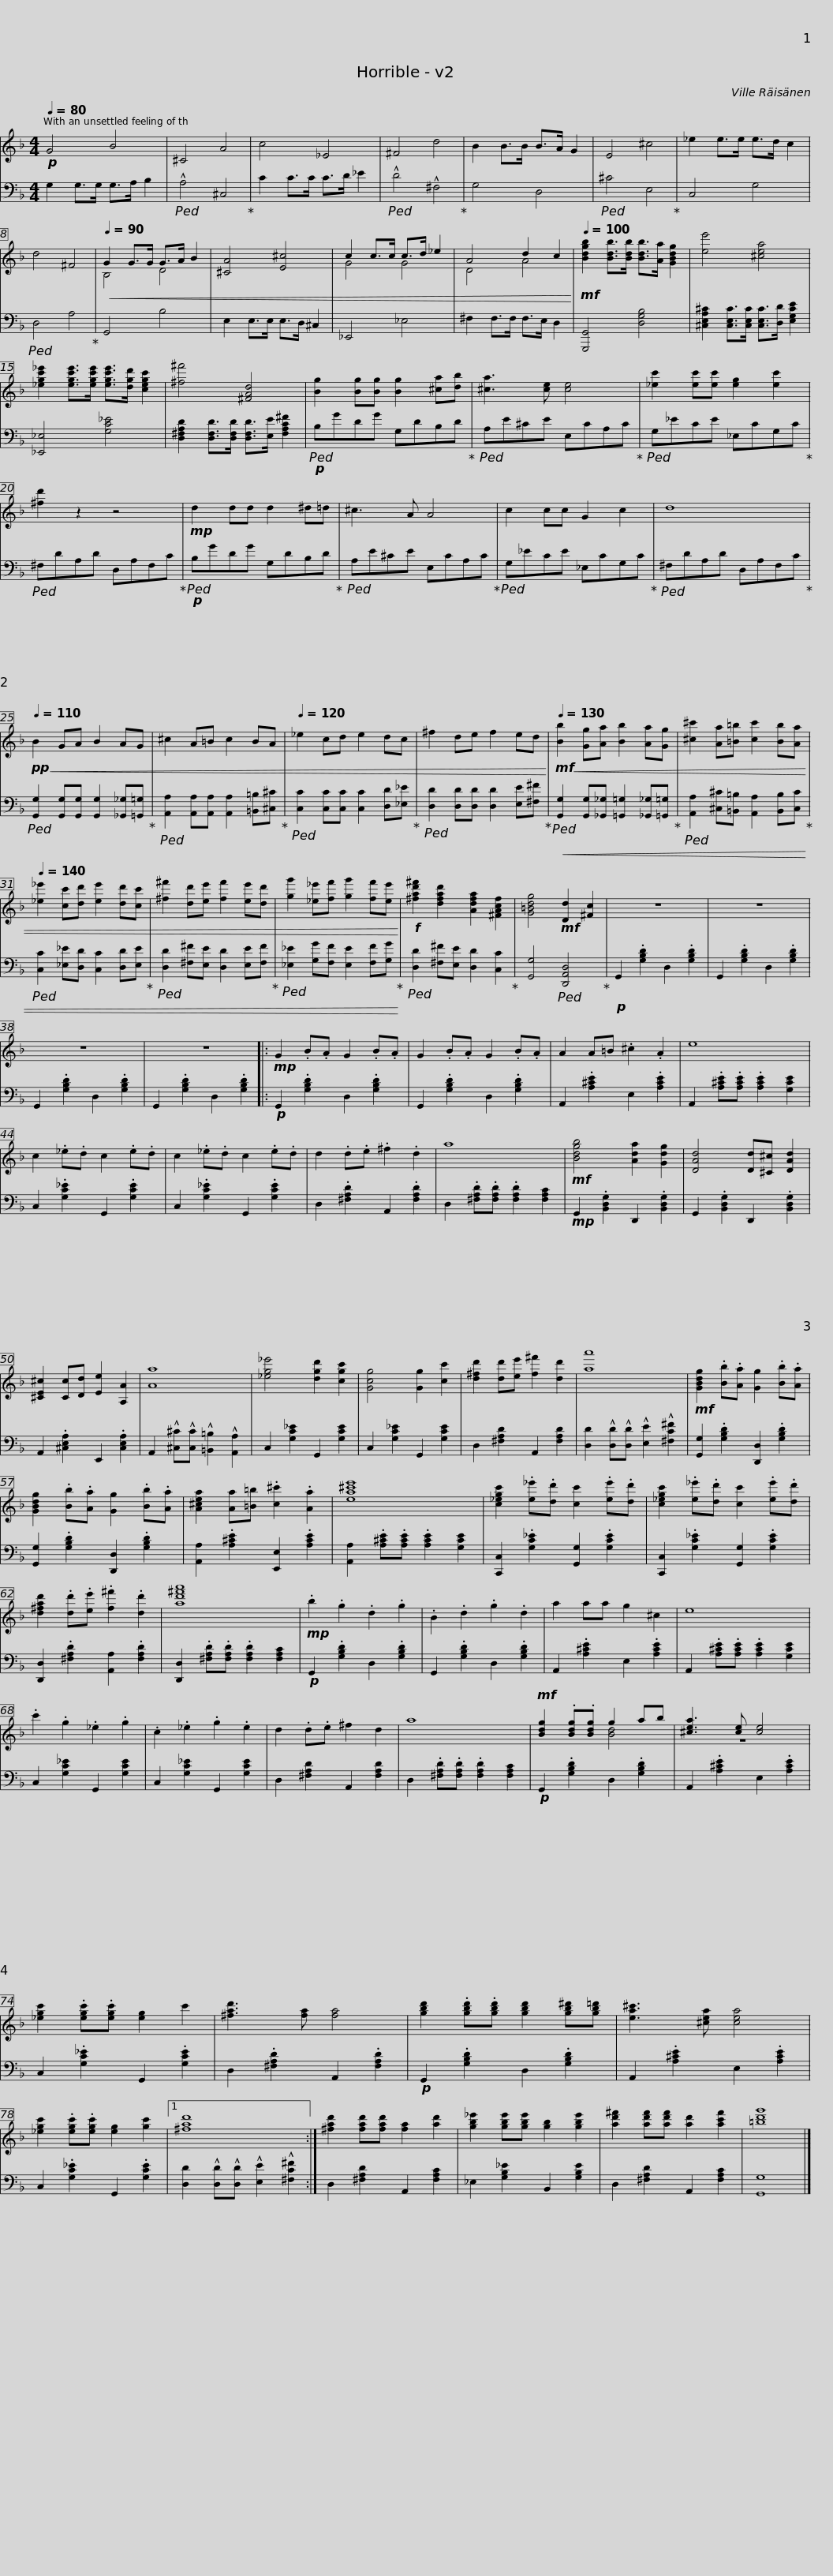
X:1
%%score { ( 1 3 ) | 2 }
L:1/8
Q:1/4=80
M:4/4
I:linebreak $
K:F
V:1 treble
V:3 treble
V:2 bass
V:1
!p! G4 B4 | ^C4 A4 | c4 _E4 | ^F4 d4 | B2 B>B B>A G2 | %5
 E4 ^c4 | _e2 e>e e>d c2 |$ d4 ^F4 |[Q:1/4=90]!<(! G2 G>G G>A B2 | [^CA]4 [E^c]4 | %10
 c2 c>c c>d _e2 | A4 d2 c2!<)! |[Q:1/4=100]!mf! [Bdgb]2 [Bdb]>[Bdb] [Bdb]>[Aa] [GBdg]2 |$ [ee']4 [^cea]4 | [_egc'_e']2 [egc'e']>[egc'e'] [egc'e']>[dgd'] [cegc']2 | %15
 [^f^f']4 [^FAd]4 | [Bg]2 [Bg][Bg] [Bg]2 [^ca][db] |$ [^ca]3 [ce] [ce]4 | [_ec']2 [ec'][ec'] [eg]2 [ec']2 | [^fd']2 z2 z4 | %20
!mp! d2 dd d2 ^d=d |$ ^c3 A A4 | c2 cc G2 c2 | d8 |[Q:1/4=110]!pp!!<(! B2 GA B2 AG | %25
 ^c2 A=B c2 BA |$[Q:1/4=120] _e2 cd e2 dc | ^f2 de f2 ed!<)! |[Q:1/4=130]!mf!!<(! [Bb]2 [Gg][Aa] [Bb]2 [Aa][Gg] | [^c^c']2 [Aa][=B=b] [cc']2 [Bb][Aa] |$ %30
[Q:1/4=140] [_e_e']2 [cc'][dd'] [ee']2 [dd'][cc'] | [^f^f']2 [dd'][ee'] [ff']2 [ee'][dd'] | [gg']2 [_e_e'][ff'] [gg']2 [ff'][ee']!<)! |!f! [^fad'^f']2 [dfad']2 [Adfa]2 [^FAcf]2 | [G=Bdg]4!mf! [Dd]2 [^Fc]2 |$ %35
 z8 | z8 | z8 | z8 |:!mp! G2 .B.A G2 .B.A | %40
 G2 .B.A G2 .B.A | A2 A=B .^c2 .A2 |$ e8 | c2 ._e.d c2 .e.d | c2 ._e.d c2 .e.d | %45
 d2 .d.e .^f2 .d2 | a8 |!mf! [Bdgb]4 [Ada]2 [Gdg]2 |$ [DAd]4 [Dd][^C^c] [DAd]2 | [^CE^c]2 [Cc][Dd] [Ee]2 [A,A]2 | %50
 [Aa]8 | [_eg_e']4 [dgd']2 [cgc']2 | [Gcg]4 [Gg]2 [cc']2 | [d^fd']2 [dd'][ee'] [f^f']2 [dd']2 |$ [aa']8 | %55
!mf! [GBdg]2 .[Bb].[Aa] [Gg]2 .[Bb].[Aa] | [GBdg]2 .[Bb].[Aa] [Gg]2 .[Bb].[Aa] | [A^cea]2 [Aa][=B=b] .[c^c']2 .[Aa]2 | [ea^c'e']8 |$ [c_egc']2 .[e_e'].[dd'] [cc']2 .[ee'].[dd'] | %60
 [c_egc']2 .[e_e'].[dd'] [cc']2 .[ee'].[dd'] | [d^fad']2 .[dd'].[ee'] .[f^f']2 .[dd']2 | [ad'^f'a']8 |!mp! .b2 .g2 .d2 .g2 | .B2 .d2 .g2 .d2 |$ %65
 a2 aa g2 ^c2 | e8 | .c'2 .g2 ._e2 .g2 | .c2 ._e2 .g2 .e2 | d2 .d.e ^f2 d2 | %70
 a8 |$!mf! [Bdg]2 .[Bdg].[Bdg] g2 ab | [^cea]3 [ce] [ce]4 | [_egc']2 .[egc'].[egc'] [eg]2 c'2 | [^fad']3 [fa] [fa]4 | %75
 [gbd']2 .[gbd'].[gbd'] [gbd']2 [gb^d'][gb=d'] | [ea^c']3 [^cea] [cea]4 |$ [_egc']2 .[egc'].[egc'] [eg]2 [gc']2 |1 [^fad']8 :| [^fad']2 [fad'][fad'] [fa]2 [ad']2 | %80
 [gb_e']2 [gbe'][gbe'] [gb]2 [gbe']2 | [ad'^f']2 [ad'f'][ad'f'] [ad']2 [ac'f']2 | [=bd'g']8 |] %83
V:2
 G,2 G,>G, G,>A, B,2 |!ped! !^!A,4 ^C,4!ped-up! | C2 C>C C>D _E2 |!ped! !^!D4 !^!^F,4!ped-up! | G,4 D,4 | %5
!ped! ^C4 E,4!ped-up! | C,4 G,4 |$!ped! D,4 A,4!ped-up! | G,,4 B,4 | E,2 E,>E, E,>D, ^C,2 | %10
 _E,,4 _E,4 | ^F,2 F,>F, F,>E, D,2 | [G,,,G,,]4 [D,G,B,]4 |$ [^C,E,A,^C]2 [C,E,C]>[C,E,C] [C,E,C]>[D,D] [E,G,CE]2 | [_E,,_E,]4 [G,C_E]4 | %15
 [D,^F,A,D]2 [D,F,D]>[D,F,D] [D,F,D]>[E,E] [F,A,C^F]2 |!p!!ped! B,GDG G,DB,D!ped-up! |$!ped! A,E^CE E,CA,C!ped-up! |!ped! G,_ECE _E,CG,C!ped-up! |!ped! ^F,DA,D D,A,F,C!ped-up! | %20
!p!!ped! B,GDG G,DB,D!ped-up! |$!ped! A,E^CE E,CA,C!ped-up! |!ped! G,_ECE _E,CG,C!ped-up! |!ped! ^F,DA,D D,A,F,C!ped-up! |!ped! [G,,G,]2 [G,,G,][G,,G,] [G,,G,]2 [_G,,_G,][=G,,=G,]!ped-up! | %25
!ped! [A,,A,]2 [A,,A,][A,,A,] [A,,A,]2 [=B,,=B,][^C,^C]!ped-up! |$!ped! [C,C]2 [C,C][C,C] [C,C]2 [D,D][_E,_E]!ped-up! |!ped! [D,D]2 [D,D][D,D] [D,D]2 [E,E][^F,^F]!ped-up! |!ped!!<(! [G,,G,]2 [G,,G,][_G,,_G,] [=G,,=G,]2 [_G,,_G,][=G,,=G,]!ped-up! |!ped! [A,,A,]2 [^C,^C][=B,,=B,] [A,,A,]2 [B,,B,][C,C]!ped-up! |$ %30
!ped! [C,C]2 [_E,_E][D,D] [C,C]2 [D,D][E,E]!ped-up! |!ped! [D,D]2 [^F,^F][E,E] [D,D]2 [E,E][F,F]!ped-up! |!ped! [_E,_E]2 [G,G][F,F] [E,E]2 [F,F][G,G]!<)!!ped-up! |!ped! [D,D]2 [^F,^F][E,E] [D,D]2 [C,C]2!ped-up! | [G,,G,]4!ped! [D,,A,,D,]4!ped-up! |$ %35
!p! G,,2 .[G,B,D]2 D,2 .[G,B,D]2 | G,,2 .[G,B,D]2 D,2 .[G,B,D]2 | G,,2 .[G,B,D]2 D,2 .[G,B,D]2 | G,,2 .[G,B,D]2 D,2 .[G,B,D]2 |:!p! G,,2 .[G,B,D]2 D,2 .[G,B,D]2 | %40
 G,,2 .[G,B,D]2 D,2 .[G,B,D]2 | A,,2 .[A,^CE]2 E,2 .[A,CE]2 |$ A,,2 .[A,^CE].[A,CE] .[A,CE]2 [G,CE]2 | C,2 .[G,C_E]2 G,,2 .[G,CE]2 | C,2 .[G,C_E]2 G,,2 .[G,CE]2 | %45
 D,2 .[^F,A,D]2 A,,2 .[F,A,D]2 | D,2 .[^F,A,D].[F,A,D] .[F,A,D]2 [F,A,C]2 |!mp! G,,2 .[B,,D,G,]2 D,,2 .[B,,D,G,]2 |$ G,,2 .[B,,D,G,]2 D,,2 .[B,,D,G,]2 | A,,2 .[^C,E,A,]2 E,,2 .[C,E,A,]2 | %50
 A,,2 !^![^C,^C]!^![C,C] !^![=B,,=B,]2 !^![A,,A,]2 | C,2 [G,C_E]2 G,,2 [G,CE]2 | C,2 [G,C_E]2 G,,2 [G,CE]2 | D,2 [^F,A,D]2 A,,2 [F,A,D]2 |$ [D,D]2 !^![D,D]!^![D,D] !^![E,E]2 !^![^F,C^F]2 | %55
 [G,,G,]2 .[G,B,D]2 [D,,D,]2 .[G,B,D]2 | [G,,G,]2 .[G,B,D]2 [D,,D,]2 .[G,B,D]2 | [A,,A,]2 .[A,^CE]2 [E,,E,]2 .[A,CE]2 | [A,,A,]2 .[A,^CE].[A,CE] .[A,CE]2 [G,CE]2 |$ [C,,C,]2 .[G,C_E]2 [G,,G,]2 .[G,CE]2 | %60
 [C,,C,]2 .[G,C_E]2 [G,,G,]2 .[G,CE]2 | [D,,D,]2 .[^F,A,D]2 [A,,A,]2 .[F,A,D]2 | [D,,D,]2 .[^F,A,D].[F,A,D] .[F,A,D]2 [F,A,C]2 |!p! G,,2 .[G,B,D]2 D,2 .[G,B,D]2 | G,,2 .[G,B,D]2 D,2 .[G,B,D]2 |$ %65
 A,,2 .[A,^CE]2 E,2 .[A,CE]2 | A,,2 .[A,^CE].[A,CE] .[A,CE]2 [G,CE]2 | C,2 [G,C_E]2 G,,2 [G,CE]2 | C,2 [G,C_E]2 G,,2 [G,CE]2 | D,2 [^F,A,D]2 A,,2 [F,A,D]2 | %70
 D,2 .[^F,A,D].[F,A,D] .[F,A,D]2 [F,A,C]2 |$!p! G,,2 .[G,B,D]2 D,2 .[G,B,D]2 | A,,2 .[A,^CE]2 E,2 .[A,CE]2 | C,2 .[G,C_E]2 G,,2 .[G,CE]2 | D,2 .[^F,A,D]2 A,,2 .[F,A,D]2 | %75
!p! G,,2 .[G,B,D]2 D,2 .[G,B,D]2 | A,,2 .[A,^CE]2 E,2 .[A,CE]2 |$ C,2 .[G,C_E]2 G,,2 .[G,CE]2 |1 [D,D]2 !^![D,D]!^![D,D] !^![E,E]2 !^![^F,C^F]2 :| D,2 [^F,A,D]2 A,,2 [F,A,C]2 | %80
 _E,2 [G,B,_E]2 B,,2 [G,B,E]2 | D,2 [^F,A,D]2 A,,2 [F,A,C]2 | [G,,G,]8 |] %83
V:3
 x8 | x8 | x8 | x8 | x8 | %5
 x8 | x8 |$ x8 | B,4 D4 | x8 | %10
 G4 G4 | D4 A4 | x8 |$ x8 | x8 | %15
 x8 | x8 |$ x8 | x8 | x8 | %20
 x8 |$ x8 | x8 | x8 | x8 | %25
 x8 |$ x8 | x8 | x8 | x8 |$ %30
 x8 | x8 | x8 | x8 | x8 |$ %35
 x8 | x8 | x8 | x8 |: x8 | %40
 x8 | x8 |$ x8 | x8 | x8 | %45
 x8 | x8 | x8 |$ x8 | x8 | %50
 x8 | x8 | x8 | x8 |$ x8 | %55
 x8 | x8 | x8 | x8 |$ x8 | %60
 x8 | x8 | x8 | x8 | x8 |$ %65
 x8 | x8 | x8 | x8 | x8 | %70
 x8 |$ x4 [Bd]4 | z8 | x8 | x8 | %75
 x8 | x8 |$ x8 |1 x8 :| x8 | %80
 x8 | x8 | x8 |] %83
